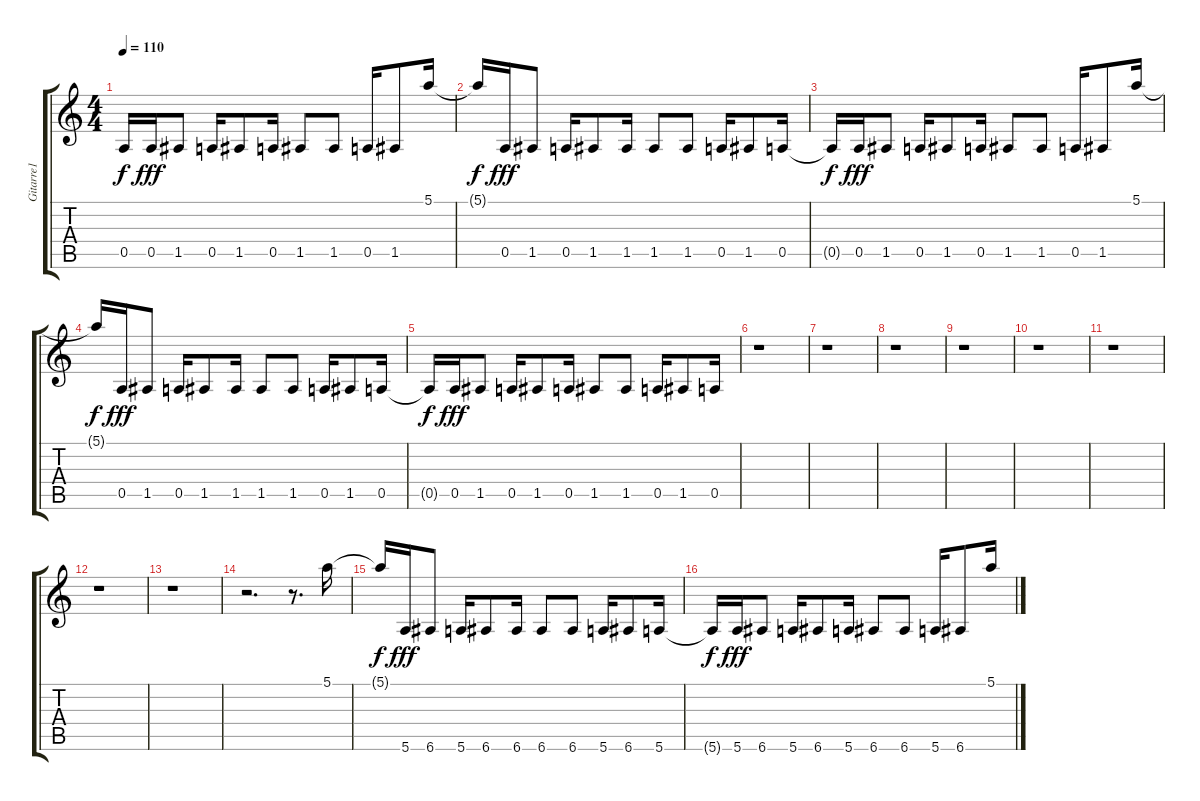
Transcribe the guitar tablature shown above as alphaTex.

\track ("Gitarre1" "Gitarre1") {instrument overdrivenguitar}
\staff {score tabs}
\tuning (E4 B3 G3 D3 A2 E2) {hide}
\ts (4 4)
\tempo 110
\clef g2
\ks c
0.5{t}.16{dy f} 0.5.16{dy fff} 1.5.8 0.5.16 1.5.8 0.5.16 1.5.8 1.5.8 0.5.16 1.5.8 5.1.16 |
5.1{t}.16{dy f} 0.5.16{dy fff} 1.5.8 0.5.16 1.5.8 1.5.16 1.5.8 1.5.8 0.5.16 1.5.8 0.5.16 |
0.5{t}.16{dy f} 0.5.16{dy fff} 1.5.8 0.5.16 1.5.8 0.5.16 1.5.8 1.5.8 0.5.16 1.5.8 5.1.16 |
5.1{t}.16{dy f} 0.5.16{dy fff} 1.5.8 0.5.16 1.5.8 1.5.16 1.5.8 1.5.8 0.5.16 1.5.8 0.5.16 |
0.5{t}.16{dy f} 0.5.16{dy fff} 1.5.8 0.5.16 1.5.8 0.5.16 1.5.8 1.5.8 0.5.16 1.5.8 0.5.16 |
r.1 |
r.1 |
r.1 |
r.1 |
r.1 |
r.1 |
r.1 |
r.1 |
r.2{d} r.8{d} 5.1.16 |
5.1{t}.16{dy f} 5.6.16{dy fff} 6.6.8 5.6.16 6.6.8 6.6.16 6.6.8 6.6.8 5.6.16 6.6.8 5.6.16 |
5.6{t}.16{dy f} 5.6.16{dy fff} 6.6.8 5.6.16 6.6.8 5.6.16 6.6.8 6.6.8 5.6.16 6.6.8 5.1.16
